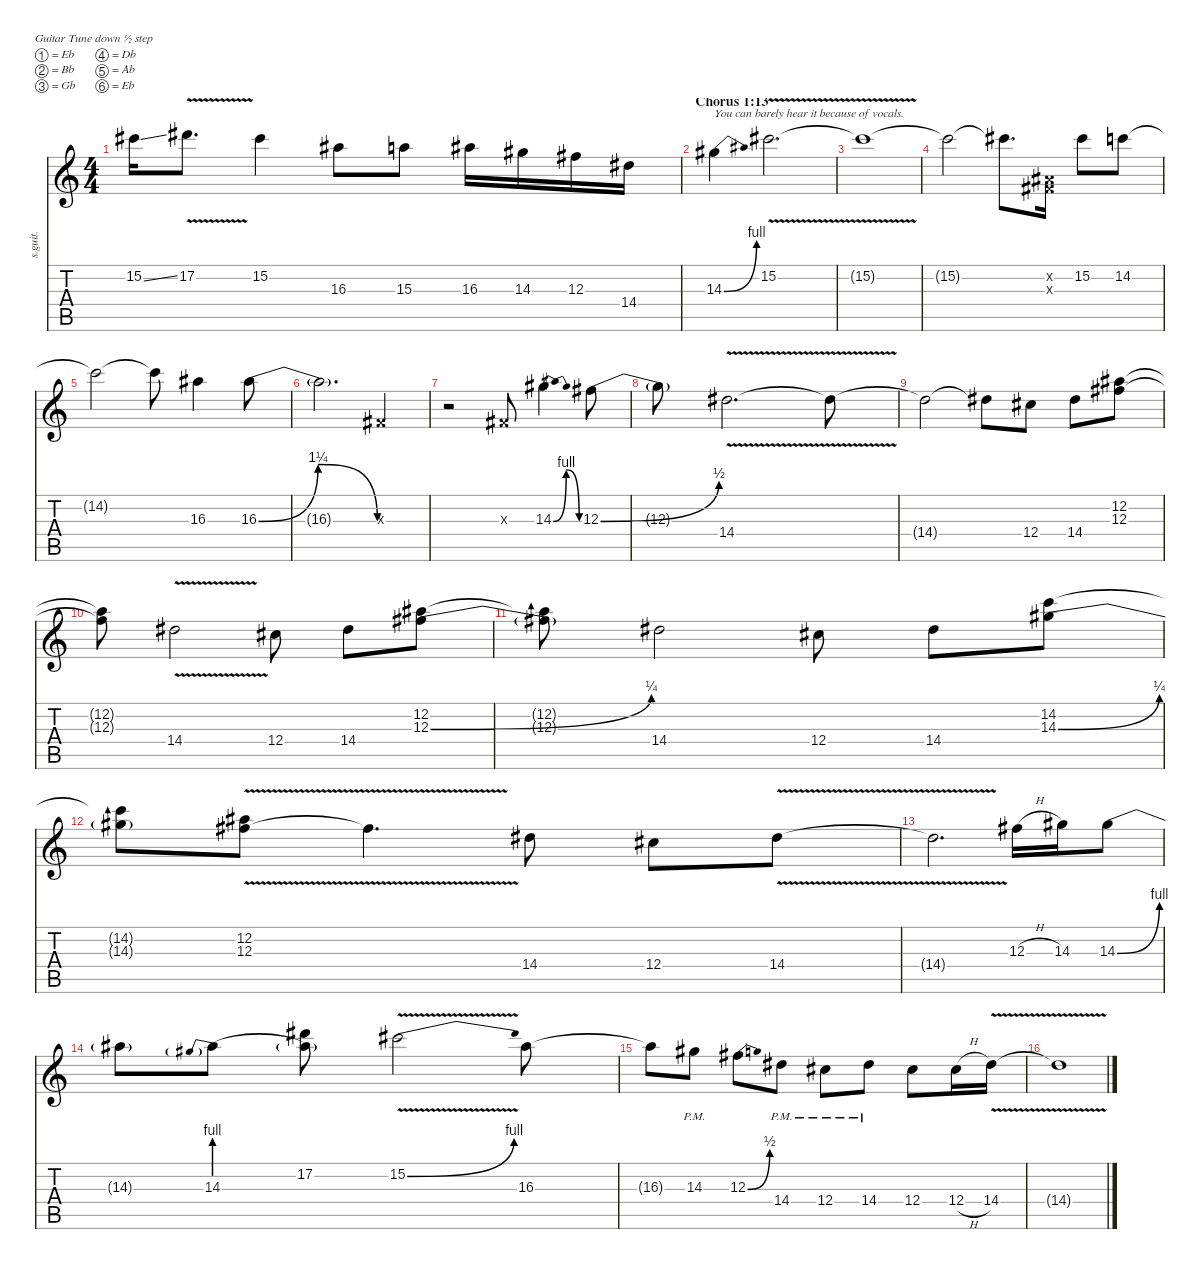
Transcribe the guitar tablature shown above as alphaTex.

\defaultSystemsLayout 4
\hideDynamics
\bracketExtendMode nobrackets
\track ("Jerry Cantrell - Lead Guitar" "s.guit.") {instrument distortionguitar}
\staff {score tabs}
\tuning (Eb4 Bb3 Gb3 Db3 Ab2 Eb2)
\ts (4 4)
\tempo (108 hide)
\clef g2
\ks c
15.2{ss acc #}.16{dy f} 17.2{v acc #}.8{d} 15.2{acc #}.4 16.3{acc #}.8 15.3.8 16.3{acc #}.16 14.3{acc #}.16 12.3{acc #}.16 14.4{acc #}.16 |
\section ("" "Chorus 1:13")
\tempo (111 hide)
14.3{be (bend 0 0 60 4) acc #}.4{txt "You can barely hear it because of vocals." dy mp} 15.2{v acc #}.2{d} |
15.2{t acc #}.1 |
15.2{t acc #}.2 15.2{t acc #}.8{d} (0.2{x acc #} 0.3{x acc #}).16 15.2{acc #}.8 14.2.8 |
14.2{t}.2 14.2{t}.8 16.3{acc #}.4 16.3{be (bendrelease 0 0 30 5 30 5 60 0) acc #}.8 |
16.3{t acc #}.2{d} 0.3{x acc #}.4 |
r.2 0.3{x acc #}.8 14.3{be (bendrelease 0 0 19.8 4 34.8 4 60 0) acc #}.4 12.3{be (bend 0 0 60 2) acc #}.8 |
12.3{t}.8 14.4{v acc #}.2{d} 14.4{t acc #}.8 |
14.4{t acc #}.2 14.4{t acc #}.8 12.4{acc #}.8 14.4{acc #}.8 (12.2{acc #} 12.3{acc #}).8 |
(12.2{t acc #} 12.3{t acc #}).8 14.4{v acc #}.2 12.4{acc #}.8 14.4{acc #}.8 (12.2{acc #} 12.3{be (bend 0 0 60 1) acc #}).8 |
(12.2{t acc #} 12.3{t acc #}).8 14.4{acc #}.2 12.4{acc #}.8 14.4{acc #}.8 (14.2 14.3{be (bend 0 0 60 1) acc #}).8 |
(14.2{t} 14.3{t acc #}).8 (12.2{acc #} 12.3{v acc #}).8 12.3{t acc #}.4{d} 14.4{acc #}.8 12.4{acc #}.8 14.4{v acc #}.8 |
14.4{t acc #}.2{d} 12.3{h acc #}.16 14.3{acc #}.16 14.3{be (bend 0 0 60 4) acc #}.8 |
14.3{t}.8 14.3{be (prebend 0 4 60 4)}.8 (17.2{acc #} 14.3{t}).8 15.2{be (bend 0 0 60 4) v acc #}.2 16.3{acc #}.8 |
16.3{t acc #}.8 14.3{pm acc #}.8 12.3{be (bend 0 0 60 2) acc #}.8 14.4{pm acc #}.8 12.4{pm acc #}.8 14.4{pm acc #}.8 12.4{acc #}.8 12.4{h acc #}.16 14.4{v acc #}.16 |
14.4{t acc #}.1
